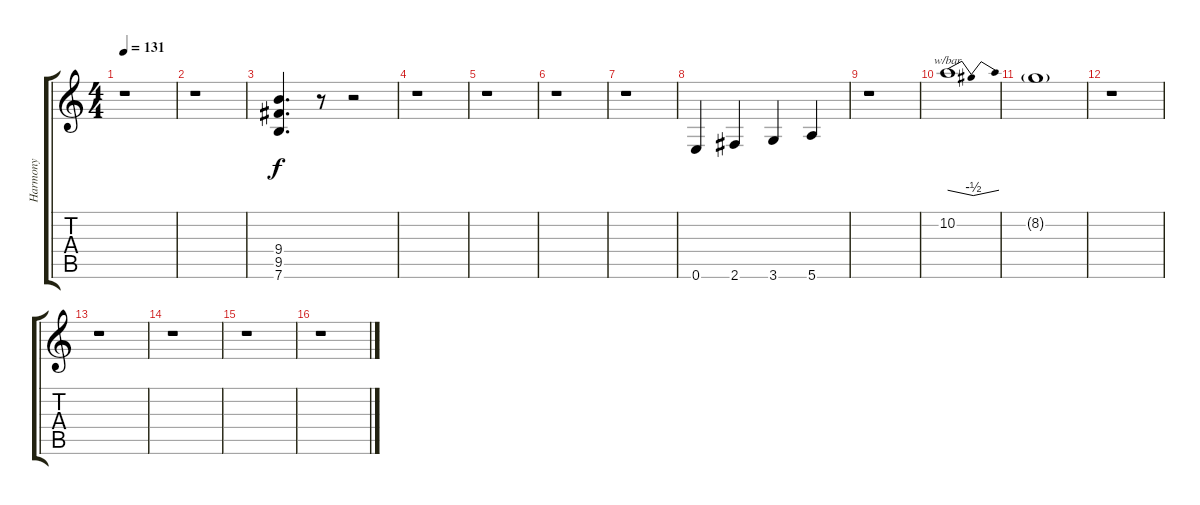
\track ("Harmony" "Harmony") {instrument distortionguitar}
\staff {score tabs}
\tuning (E4 B3 G3 D3 A2 E2) {hide}
\ts (4 4)
\tempo 131
\clef g2
\ks c
r.1{dy f} |
r.1 |
(9.4 9.5 7.6).4{d} r.8 r.2 |
r.1 |
r.1 |
r.1 |
r.1 |
0.6.4 2.6.4 3.6.4 5.6.4 |
r.1 |
10.2.1{tbe (dip default 0 0 30 -2 60 0)} |
8.2{g}.1 |
r.1 |
r.1 |
r.1 |
r.1 |
r.1
